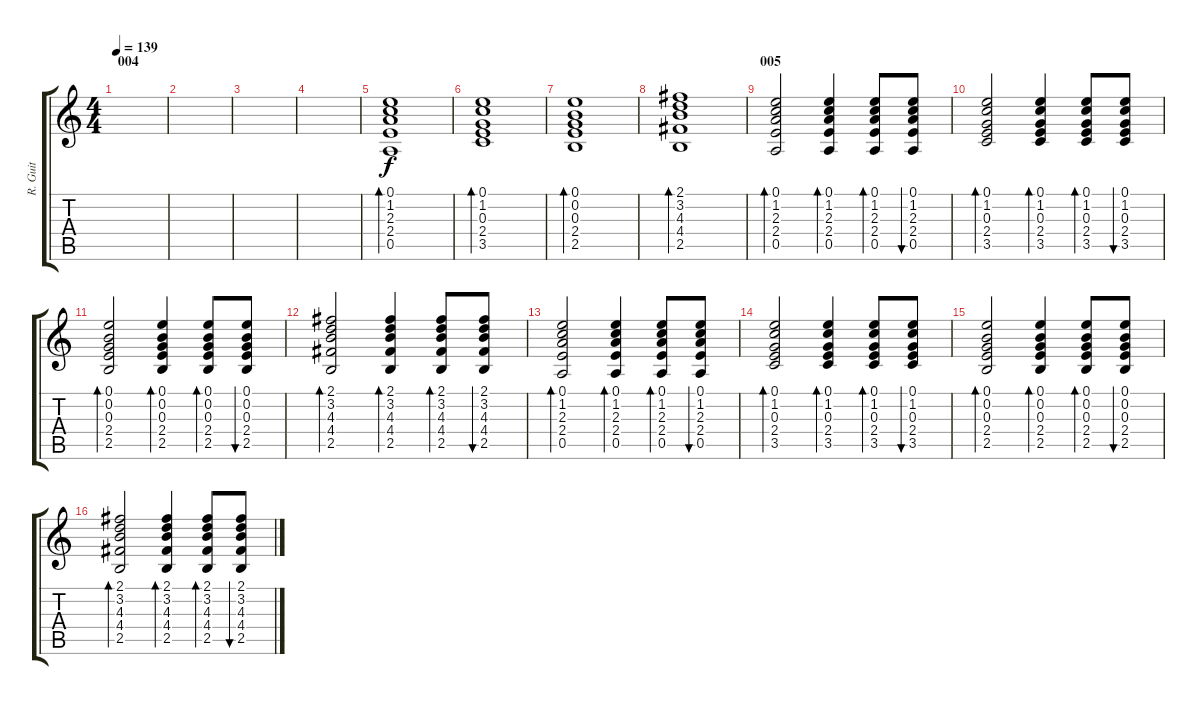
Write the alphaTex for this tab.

\track ("R. Guit" "R. Guit") {instrument acousticguitarsteel}
\staff {score tabs}
\tuning (E4 B3 G3 D3 A2 E2) {hide}
\ts (4 4)
\section ("" "004")
\tempo 139
\clef g2
\ks c
|
|
|
|
(0.1 1.2 2.3 2.4 0.5).1{bd 60} |
(0.1 1.2 0.3 2.4 3.5).1{bd 60} |
(0.1 0.2 0.3 2.4 2.5).1{bd 60} |
(2.1 3.2 4.3 4.4 2.5).1{bd 60} |
\section ("" "005")
(0.1 1.2 2.3 2.4 0.5).2{bd 60} (0.1 1.2 2.3 2.4 0.5).4{bd 60} (0.1 1.2 2.3 2.4 0.5).8{bd 60} (0.1 1.2 2.3 2.4 0.5).8{bu 60} |
(0.1 1.2 0.3 2.4 3.5).2{bd 60} (0.1 1.2 0.3 2.4 3.5).4{bd 60} (0.1 1.2 0.3 2.4 3.5).8{bd 60} (0.1 1.2 0.3 2.4 3.5).8{bu 60} |
(0.1 0.2 0.3 2.4 2.5).2{bd 60} (0.1 0.2 0.3 2.4 2.5).4{bd 60} (0.1 0.2 0.3 2.4 2.5).8{bd 60} (0.1 0.2 0.3 2.4 2.5).8{bu 60} |
(2.1 3.2 4.3 4.4 2.5).2{bd 60} (2.1 3.2 4.3 4.4 2.5).4{bd 60} (2.1 3.2 4.3 4.4 2.5).8{bd 60} (2.1 3.2 4.3 4.4 2.5).8{bu 60} |
(0.1 1.2 2.3 2.4 0.5).2{bd 60} (0.1 1.2 2.3 2.4 0.5).4{bd 60} (0.1 1.2 2.3 2.4 0.5).8{bd 60} (0.1 1.2 2.3 2.4 0.5).8{bu 60} |
(0.1 1.2 0.3 2.4 3.5).2{bd 60} (0.1 1.2 0.3 2.4 3.5).4{bd 60} (0.1 1.2 0.3 2.4 3.5).8{bd 60} (0.1 1.2 0.3 2.4 3.5).8{bu 60} |
(0.1 0.2 0.3 2.4 2.5).2{bd 60} (0.1 0.2 0.3 2.4 2.5).4{bd 60} (0.1 0.2 0.3 2.4 2.5).8{bd 60} (0.1 0.2 0.3 2.4 2.5).8{bu 60} |
(2.1 3.2 4.3 4.4 2.5).2{bd 60} (2.1 3.2 4.3 4.4 2.5).4{bd 60} (2.1 3.2 4.3 4.4 2.5).8{bd 60} (2.1 3.2 4.3 4.4 2.5).8{bu 60}
